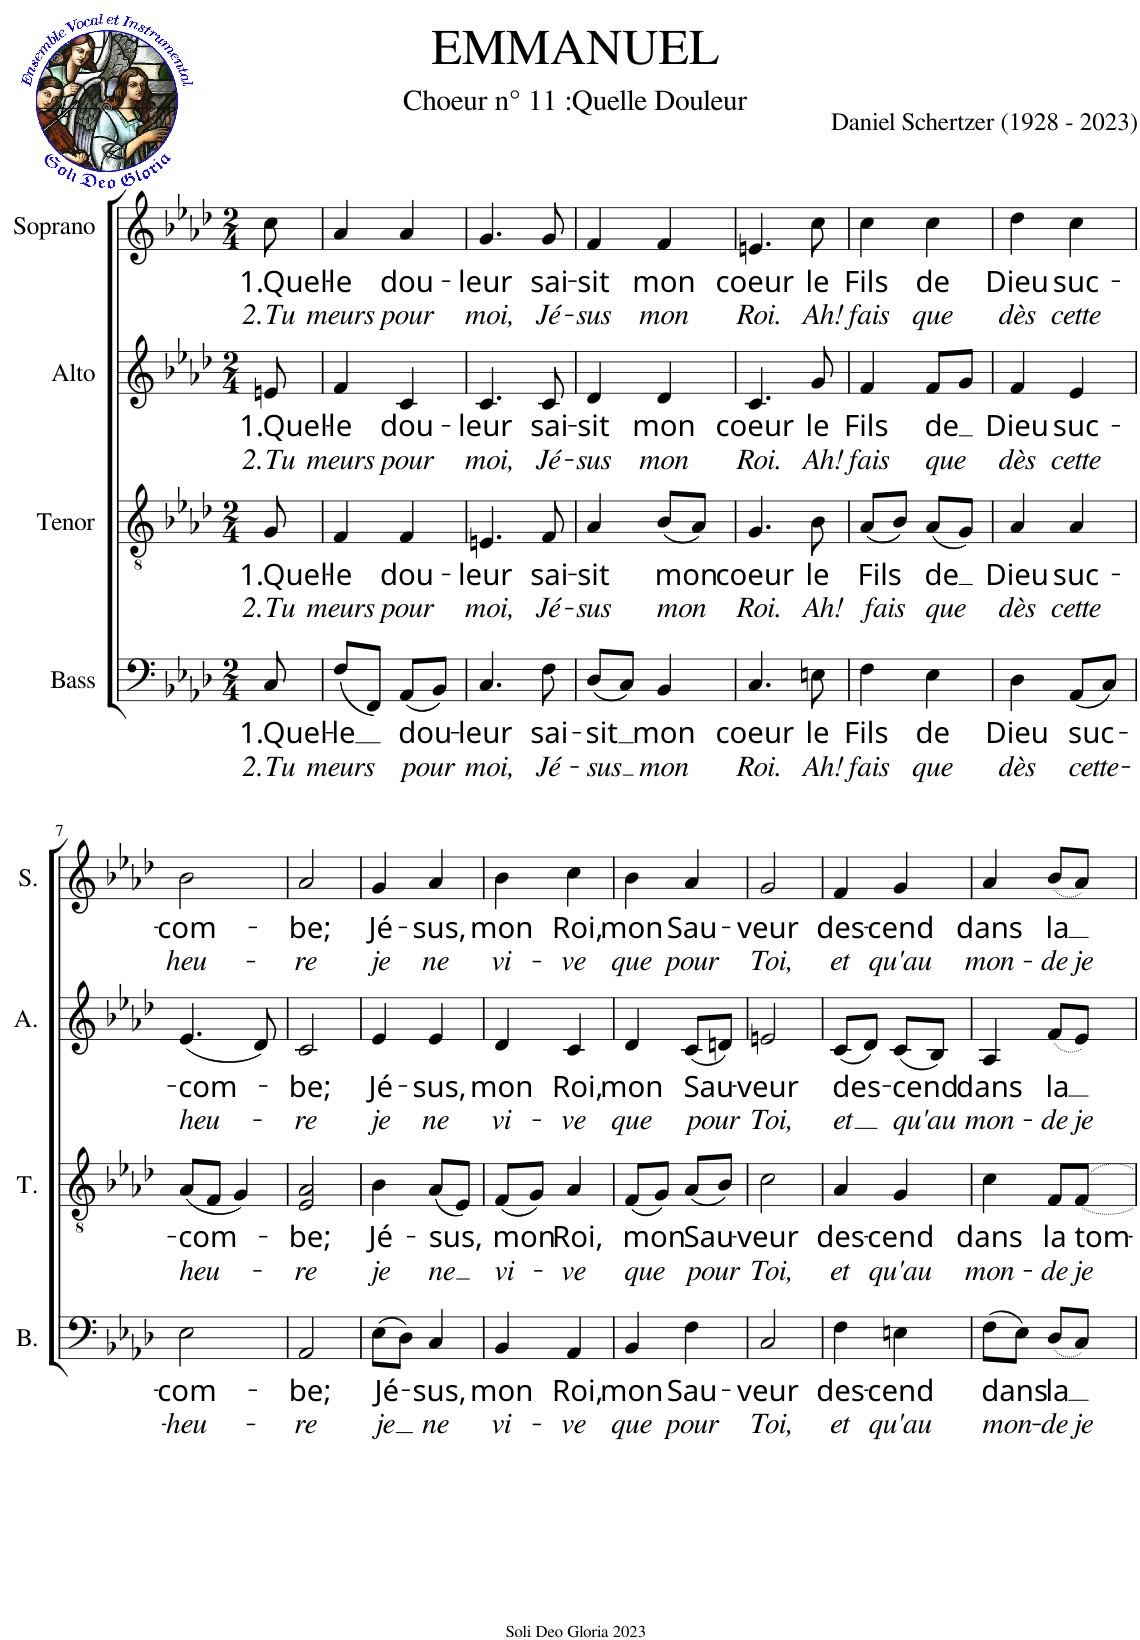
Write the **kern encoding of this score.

**kern	**text	**text	**kern	**text	**text	**kern	**text	**text	**kern	**text	**text
*part4	*part4	*part4	*part3	*part3	*part3	*part2	*part2	*part2	*part1	*part1	*part1
*staff4	*staff4	*staff4	*staff3	*staff3	*staff3	*staff2	*staff2	*staff2	*staff1	*staff1	*staff1
*I"Bass	*	*	*I"Tenor	*	*	*I"Alto	*	*	*I"Soprano	*	*
*I'B.	*	*	*I'T.	*	*	*I'A.	*	*	*I'S.	*	*
*clefF4	*	*	*clefGv2	*	*	*clefG2	*	*	*clefG2	*	*
*k[b-e-a-d-]	*	*	*k[b-e-a-d-]	*	*	*k[b-e-a-d-]	*	*	*k[b-e-a-d-]	*	*
*M2/4	*	*	*M2/4	*	*	*M2/4	*	*	*M2/4	*	*
=	=	=	=	=	=	=	=	=	=	=	=
!	!LO:LY:b	!LO:LY:b	!	!LO:LY:b	!LO:LY:b	!	!LO:LY:b	!LO:LY:b	!	!LO:LY:b	!LO:LY:b
8C/	1.Quel-	2.Tu	8G/	1.Quel-	2.Tu	8en/	1.Quel-	2.Tu	8cc\	1.Quel-	2.Tu
=1	=1	=1	=1	=1	=1	=1	=1	=1	=1	=1	=1
!	!LO:LY:b	!LO:LY:b	!	!LO:LY:b	!LO:LY:b	!	!LO:LY:b	!LO:LY:b	!	!LO:LY:b	!LO:LY:b
(8F/L	-le	meurs	4F/	-le	meurs	4f/	-le	meurs	4a-/	-le	meurs
8FF/J)	.	.	.	.	.	.	.	.	.	.	.
!	!LO:LY:b	!LO:LY:b	!	!LO:LY:b	!LO:LY:b	!	!LO:LY:b	!LO:LY:b	!	!LO:LY:b	!LO:LY:b
(8AA-/L	dou-	pour	4F/	dou-	pour	4c/	dou-	pour	4a-/	dou-	pour
8BB-/J)	.	.	.	.	.	.	.	.	.	.	.
=2	=2	=2	=2	=2	=2	=2	=2	=2	=2	=2	=2
!	!LO:LY:b	!LO:LY:b	!	!LO:LY:b	!LO:LY:b	!	!LO:LY:b	!LO:LY:b	!	!LO:LY:b	!LO:LY:b
4.C/	-leur	moi,	4.En/	-leur	moi,	4.c/	-leur	moi,	4.g/	-leur	moi,
!	!LO:LY:b	!LO:LY:b	!	!LO:LY:b	!LO:LY:b	!	!LO:LY:b	!LO:LY:b	!	!LO:LY:b	!LO:LY:b
8F\	sai-	Jé-	8F/	sai-	Jé-	8c/	sai-	Jé-	8g/	sai-	Jé-
=3	=3	=3	=3	=3	=3	=3	=3	=3	=3	=3	=3
!	!LO:LY:b	!LO:LY:b	!	!LO:LY:b	!LO:LY:b	!	!LO:LY:b	!LO:LY:b	!	!LO:LY:b	!LO:LY:b
(8D-/L	-sit	-sus	4A-/	-sit	-sus	4d-/	-sit	-sus	4f/	-sit	-sus
8C/J)	.	.	.	.	.	.	.	.	.	.	.
!	!LO:LY:b	!LO:LY:b	!	!LO:LY:b	!LO:LY:b	!	!LO:LY:b	!LO:LY:b	!	!LO:LY:b	!LO:LY:b
4BB-/	mon	mon	(8B-/L	mon	mon	4d-/	mon	mon	4f/	mon	mon
.	.	.	8A-/J)	.	.	.	.	.	.	.	.
=4	=4	=4	=4	=4	=4	=4	=4	=4	=4	=4	=4
!	!LO:LY:b	!LO:LY:b	!	!LO:LY:b	!LO:LY:b	!	!LO:LY:b	!LO:LY:b	!	!LO:LY:b	!LO:LY:b
4.C/	coeur	Roi.	4.G/	coeur	Roi.	4.c/	coeur	Roi.	4.en/	coeur	Roi.
!	!LO:LY:b	!LO:LY:b	!	!LO:LY:b	!LO:LY:b	!	!LO:LY:b	!LO:LY:b	!	!LO:LY:b	!LO:LY:b
8En\	le	Ah!	8B-\	le	Ah!	8g/	le	Ah!	8cc\	le	Ah!
=5	=5	=5	=5	=5	=5	=5	=5	=5	=5	=5	=5
!	!LO:LY:b	!LO:LY:b	!	!LO:LY:b	!LO:LY:b	!	!LO:LY:b	!LO:LY:b	!	!LO:LY:b	!LO:LY:b
4F\	Fils	fais	(8A-/L	Fils	fais	4f/	Fils	fais	4cc\	Fils	fais
.	.	.	8B-/J)	.	.	.	.	.	.	.	.
!	!LO:LY:b	!LO:LY:b	!	!LO:LY:b	!LO:LY:b	!	!LO:LY:b	!LO:LY:b	!	!LO:LY:b	!LO:LY:b
4E-\	de	que	(8A-/L	de	-que	8f/L	de	-que	4cc\	de	que
.	.	.	8G/J)	.	.	8g/J	.	.	.	.	.
=6	=6	=6	=6	=6	=6	=6	=6	=6	=6	=6	=6
!	!LO:LY:b	!LO:LY:b	!	!LO:LY:b	!LO:LY:b	!	!LO:LY:b	!LO:LY:b	!	!LO:LY:b	!LO:LY:b
4D-\	Dieu	dès	4A-/	Dieu	dès	4f/	Dieu	dès	4dd-\	Dieu	dès
!	!LO:LY:b	!LO:LY:b	!	!LO:LY:b	!LO:LY:b	!	!LO:LY:b	!LO:LY:b	!	!LO:LY:b	!LO:LY:b
(8AA-/L	suc-	cette-	4A-/	suc-	cette	4e-/	suc-	cette	4cc\	suc-	cette
8C/J)	.	.	.	.	.	.	.	.	.	.	.
!!LO:LB:g=z
=7	=7	=7	=7	=7	=7	=7	=7	=7	=7	=7	=7
!	!LO:LY:b	!LO:LY:b	!	!LO:LY:b	!LO:LY:b	!	!LO:LY:b	!LO:LY:b	!	!LO:LY:b	!LO:LY:b
2E-\	-com-	heu-	(8A-/L	-com-	heu-	(4.e-/	-com-	heu-	2b-\	-com-	heu-
.	.	.	8F/J	.	.	.	.	.	.	.	.
.	.	.	4G/)	.	.	.	.	.	.	.	.
.	.	.	.	.	.	8d-/)	.	.	.	.	.
=8	=8	=8	=8	=8	=8	=8	=8	=8	=8	=8	=8
!	!LO:LY:b	!LO:LY:b	!	!LO:LY:b	!LO:LY:b	!	!LO:LY:b	!LO:LY:b	!	!LO:LY:b	!LO:LY:b
2AA-/	-be;	-re	2E-/ 2A-/	-be;	-re	2c/	-be;	-re	2a-/	-be;	-re
=9	=9	=9	=9	=9	=9	=9	=9	=9	=9	=9	=9
!	!LO:LY:b	!LO:LY:b	!	!LO:LY:b	!LO:LY:b	!	!LO:LY:b	!LO:LY:b	!	!LO:LY:b	!LO:LY:b
(8E-\L	Jé-	-je	4B-\	Jé-	je	4e-/	Jé-	je	4g/	Jé-	je
8D-\J)	.	.	.	.	.	.	.	.	.	.	.
!	!LO:LY:b	!LO:LY:b	!	!LO:LY:b	!LO:LY:b	!	!LO:LY:b	!LO:LY:b	!	!LO:LY:b	!LO:LY:b
4C/	-sus,	ne	(8A-/L	-sus,	ne	4e-/	-sus,	ne	4a-/	-sus,	ne
.	.	.	8E-/J)	.	.	.	.	.	.	.	.
=10	=10	=10	=10	=10	=10	=10	=10	=10	=10	=10	=10
!	!LO:LY:b	!LO:LY:b	!	!LO:LY:b	!LO:LY:b	!	!LO:LY:b	!LO:LY:b	!	!LO:LY:b	!LO:LY:b
4BB-/	mon	vi-	(8F/L	mon	vi-	4d-/	mon	vi-	4b-\	mon	vi-
.	.	.	8G/J)	.	.	.	.	.	.	.	.
!	!LO:LY:b	!LO:LY:b	!	!LO:LY:b	!LO:LY:b	!	!LO:LY:b	!LO:LY:b	!	!LO:LY:b	!LO:LY:b
4AA-/	Roi,	-ve	4A-/	Roi,	-ve	4c/	Roi,	-ve	4cc\	Roi,	-ve
=11	=11	=11	=11	=11	=11	=11	=11	=11	=11	=11	=11
!	!LO:LY:b	!LO:LY:b	!	!LO:LY:b	!LO:LY:b	!	!LO:LY:b	!LO:LY:b	!	!LO:LY:b	!LO:LY:b
4BB-/	mon	que	(8F/L	mon	que	4d-/	mon	que	4b-\	mon	que
.	.	.	8G/J)	.	.	.	.	.	.	.	.
!	!LO:LY:b	!LO:LY:b	!	!LO:LY:b	!LO:LY:b	!	!LO:LY:b	!LO:LY:b	!	!LO:LY:b	!LO:LY:b
4F\	Sau-	pour	(8A-/L	Sau-	pour	(8c/L	Sau-	pour	4a-/	Sau-	pour
.	.	.	8B-/J)	.	.	8dn/J)	.	.	.	.	.
=12	=12	=12	=12	=12	=12	=12	=12	=12	=12	=12	=12
!	!LO:LY:b	!LO:LY:b	!	!LO:LY:b	!LO:LY:b	!	!LO:LY:b	!LO:LY:b	!	!LO:LY:b	!LO:LY:b
2C/	-veur	Toi,	2c\	-veur	Toi,	2en/	-veur	Toi,	2g/	-veur	Toi,
=13	=13	=13	=13	=13	=13	=13	=13	=13	=13	=13	=13
!	!LO:LY:b	!LO:LY:b	!	!LO:LY:b	!LO:LY:b	!	!LO:LY:b	!LO:LY:b	!	!LO:LY:b	!LO:LY:b
4F\	des-	et	4A-/	des-	et	(8c/L	des-	et	4f/	des-	et
.	.	.	.	.	.	8d-/J)	.	.	.	.	.
!	!LO:LY:b	!LO:LY:b	!	!LO:LY:b	!LO:LY:b	!	!LO:LY:b	!LO:LY:b	!	!LO:LY:b	!LO:LY:b
4En\	-cend	qu'au	4G/	-cend	qu'au	(8c/L	-cend	qu'au	4g/	-cend	qu'au
.	.	.	.	.	.	8B-/J)	.	.	.	.	.
=14	=14	=14	=14	=14	=14	=14	=14	=14	=14	=14	=14
!	!LO:LY:b	!LO:LY:b	!	!LO:LY:b	!LO:LY:b	!	!LO:LY:b	!LO:LY:b	!	!LO:LY:b	!LO:LY:b
(8F\L	dans	mon-	4c\	dans	mon-	4A-/	dans	mon-	4a-/	dans	mon-
8E-\J)	.	.	.	.	.	.	.	.	.	.	.
!	!LO:LY:b	!LO:LY:b	!	!LO:LY:b	!LO:LY:b	!	!LO:LY:b	!LO:LY:b	!	!LO:LY:b	!LO:LY:b
(8D-/L	la	-de	8F/L	la	-de	(8f/L	la	-de	(8b-/L	la	-de
!	!	!LO:LY:b	!LO:T:dot	!LO:LY:b	!LO:LY:b	!	!	!LO:LY:b	!	!	!LO:LY:b
8C/J)	.	je	[8F/J	tom-	je	8e-/J)	.	je	8a-/J)	.	je
=	=	=	=	=	=	=	=	=	=	=	=
*-	*-	*-	*-	*-	*-	*-	*-	*-	*-	*-	*-
